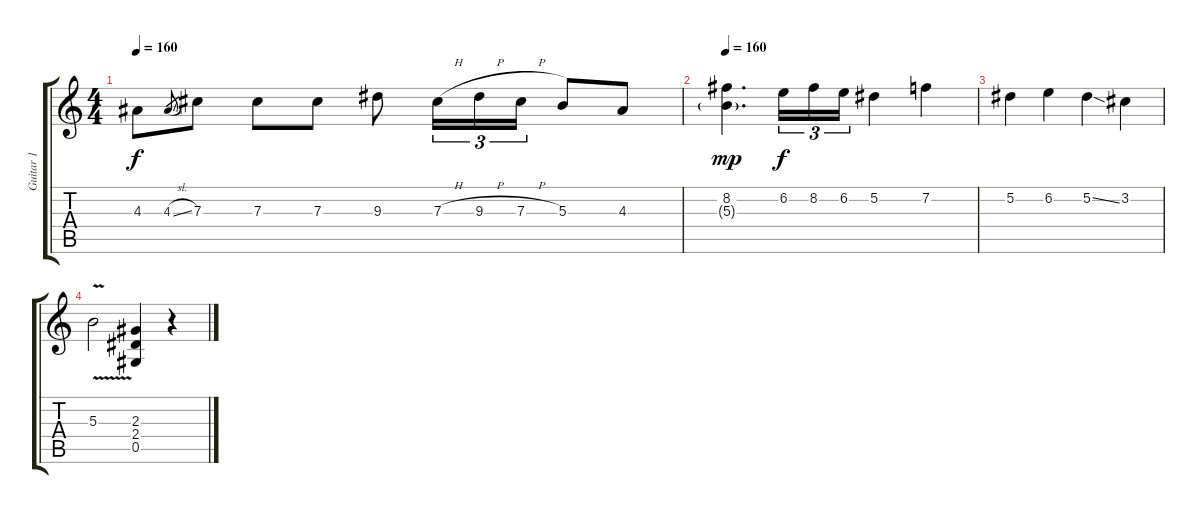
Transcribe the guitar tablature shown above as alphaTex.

\track ("Guitar 1" "Guitar 1") {instrument overdrivenguitar}
\staff {score tabs}
\tuning (Eb4 Bb3 Gb3 Db3 Ab2 Eb2) {hide}
\ts (4 4)
\tempo 160
\clef g2
\ks c
4.3.8{dy f} 4.3{sl}.8{gr} 7.3.8 7.3.8 7.3.8 9.3.8 7.3{h}.16{tu (3 2)} 9.3{h}.16{tu (3 2)} 7.3{h}.16{tu (3 2)} 5.3.8 4.3.8 |
\tempo 90
\tempo 160
(8.2 5.3{g}).4{d dy mp} 6.2.16{tu (3 2) dy f} 8.2.16{tu (3 2)} 6.2.16{tu (3 2)} 5.2.4 7.2.4 |
5.2.4 6.2.4 5.2{ss}.4 3.2.4 |
5.3{v}.2 (2.3 2.4 0.5).4 r.4
